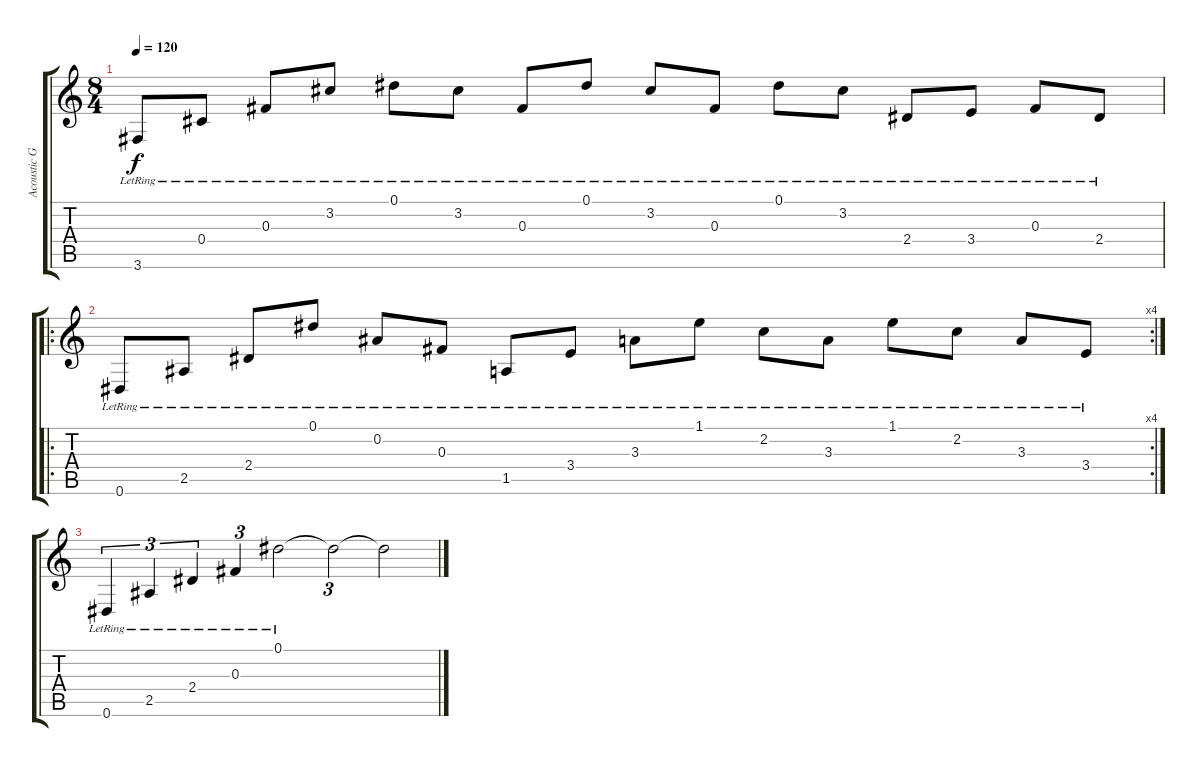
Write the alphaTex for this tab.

\track ("Acoustic Guitar [Edlund]" "Acoustic G") {instrument acousticguitarsteel}
\staff {score tabs}
\tuning (Eb4 Bb3 Gb3 Db3 Ab2 Eb2) {hide}
\ts (8 4)
\tempo 120
\clef g2
\ks c
3.6{lr}.8{dy f} 0.4{lr}.8 0.3{lr}.8 3.2{lr}.8 0.1{lr}.8 3.2{lr}.8 0.3{lr}.8 0.1{lr}.8 3.2{lr}.8 0.3{lr}.8 0.1{lr}.8 3.2{lr}.8 2.4{lr}.8 3.4{lr}.8 0.3{lr}.8 2.4{lr}.8 |
\ro
\rc 4
0.6{lr}.8 2.5{lr}.8 2.4{lr}.8 0.1{lr}.8 0.2{lr}.8 0.3{lr}.8 1.5{lr}.8 3.4{lr}.8 3.3{lr}.8 1.1{lr}.8 2.2{lr}.8 3.3{lr}.8 1.1{lr}.8 2.2{lr}.8 3.3{lr}.8 3.4{lr}.8 |
0.6{lr}.4{tu (3 2)} 2.5{lr}.4{tu (3 2)} 2.4{lr}.4{tu (3 2)} 0.3{lr}.4{tu (3 2)} 0.1{lr}.2 0.1{t}.2{tu (3 2)} 0.1{t}.2
